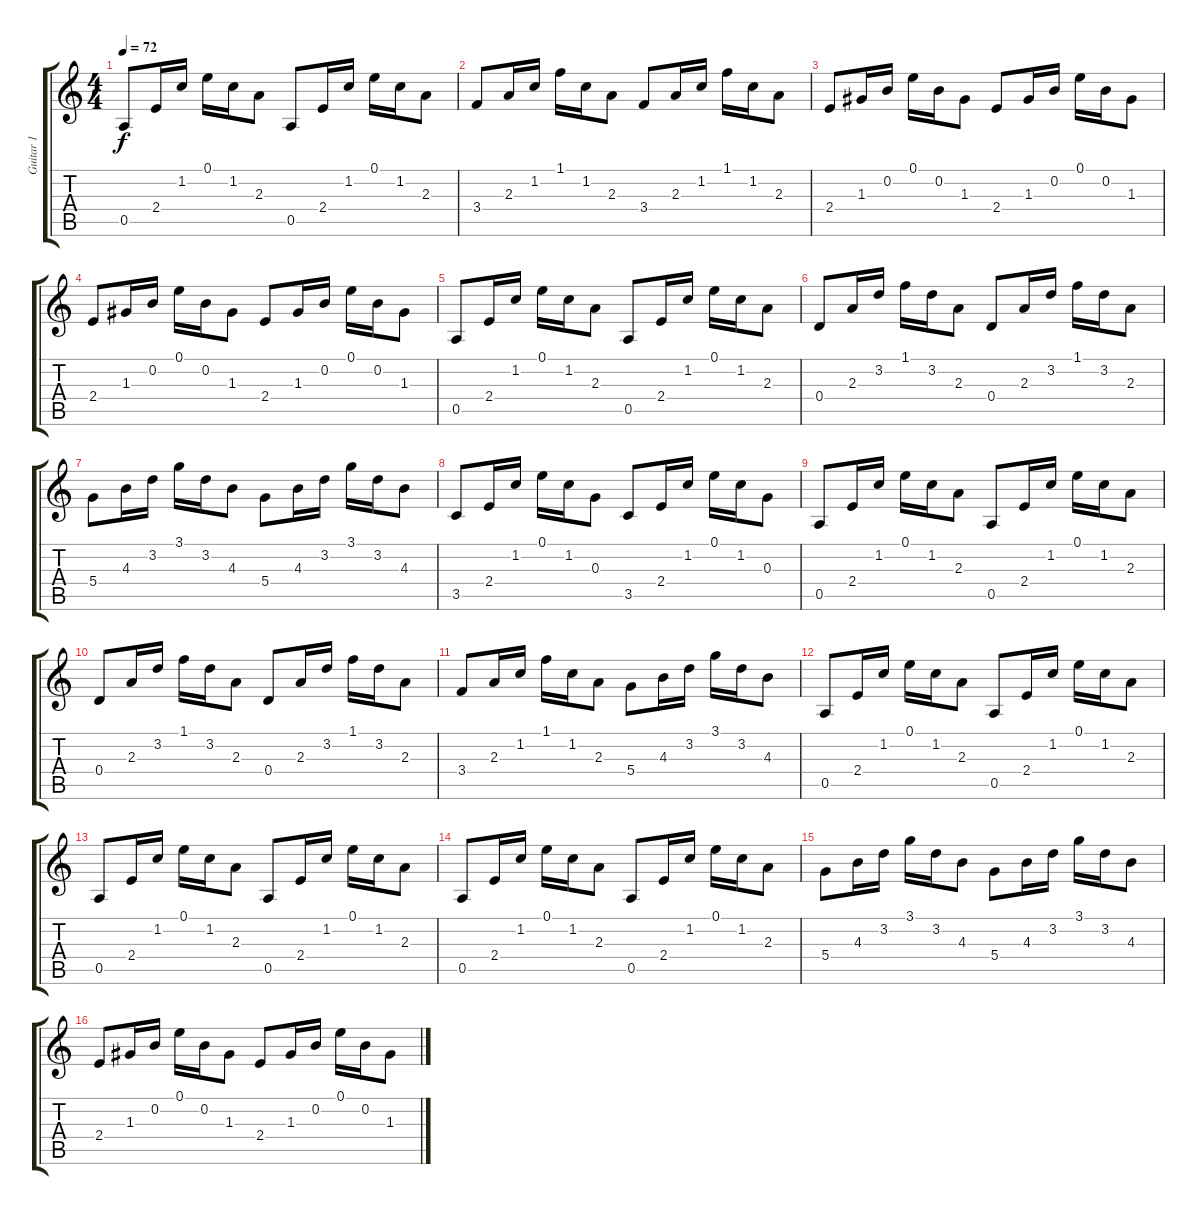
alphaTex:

\track ("Guitar 1" "Guitar 1") {instrument electricguitarclean}
\staff {score tabs}
\tuning (E4 B3 G3 D3 A2 E2) {hide}
\ts (4 4)
\tempo 72
\clef g2
\ks c
0.5.8{dy f} 2.4.16 1.2.16 0.1.16 1.2.16 2.3.8 0.5.8 2.4.16 1.2.16 0.1.16 1.2.16 2.3.8 |
3.4.8 2.3.16 1.2.16 1.1.16 1.2.16 2.3.8 3.4.8 2.3.16 1.2.16 1.1.16 1.2.16 2.3.8 |
2.4.8 1.3.16 0.2.16 0.1.16 0.2.16 1.3.8 2.4.8 1.3.16 0.2.16 0.1.16 0.2.16 1.3.8 |
2.4.8 1.3.16 0.2.16 0.1.16 0.2.16 1.3.8 2.4.8 1.3.16 0.2.16 0.1.16 0.2.16 1.3.8 |
0.5.8 2.4.16 1.2.16 0.1.16 1.2.16 2.3.8 0.5.8 2.4.16 1.2.16 0.1.16 1.2.16 2.3.8 |
0.4.8 2.3.16 3.2.16 1.1.16 3.2.16 2.3.8 0.4.8 2.3.16 3.2.16 1.1.16 3.2.16 2.3.8 |
5.4.8 4.3.16 3.2.16 3.1.16 3.2.16 4.3.8 5.4.8 4.3.16 3.2.16 3.1.16 3.2.16 4.3.8 |
3.5.8 2.4.16 1.2.16 0.1.16 1.2.16 0.3.8 3.5.8 2.4.16 1.2.16 0.1.16 1.2.16 0.3.8 |
0.5.8 2.4.16 1.2.16 0.1.16 1.2.16 2.3.8 0.5.8 2.4.16 1.2.16 0.1.16 1.2.16 2.3.8 |
0.4.8 2.3.16 3.2.16 1.1.16 3.2.16 2.3.8 0.4.8 2.3.16 3.2.16 1.1.16 3.2.16 2.3.8 |
3.4.8 2.3.16 1.2.16 1.1.16 1.2.16 2.3.8 5.4.8 4.3.16 3.2.16 3.1.16 3.2.16 4.3.8 |
0.5.8 2.4.16 1.2.16 0.1.16 1.2.16 2.3.8 0.5.8 2.4.16 1.2.16 0.1.16 1.2.16 2.3.8 |
0.5.8 2.4.16 1.2.16 0.1.16 1.2.16 2.3.8 0.5.8 2.4.16 1.2.16 0.1.16 1.2.16 2.3.8 |
0.5.8 2.4.16 1.2.16 0.1.16 1.2.16 2.3.8 0.5.8 2.4.16 1.2.16 0.1.16 1.2.16 2.3.8 |
5.4.8 4.3.16 3.2.16 3.1.16 3.2.16 4.3.8 5.4.8 4.3.16 3.2.16 3.1.16 3.2.16 4.3.8 |
2.4.8 1.3.16 0.2.16 0.1.16 0.2.16 1.3.8 2.4.8 1.3.16 0.2.16 0.1.16 0.2.16 1.3.8
